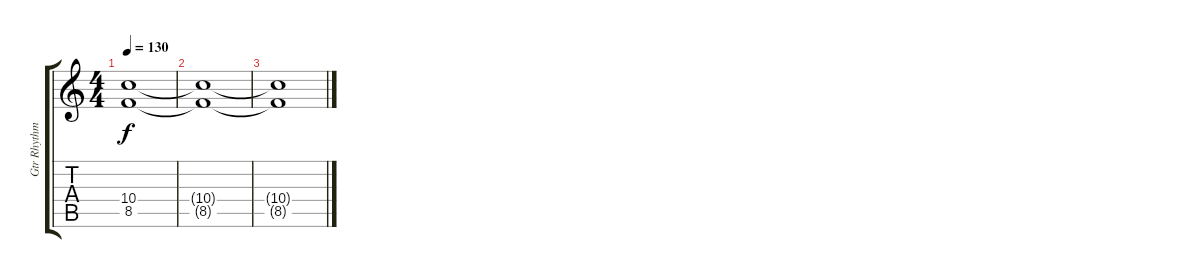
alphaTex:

\track ("Gtr Rhythm" "Gtr Rhythm") {instrument overdrivenguitar}
\staff {score tabs}
\tuning (E4 B3 G3 D3 A2 D2) {hide}
\ts (4 4)
\tempo 130
\clef g2
\ks c
(10.4{t} 8.5{t}).1{dy f} |
(10.4{t} 8.5{t}).1 |
(10.4{t} 8.5{t}).1
